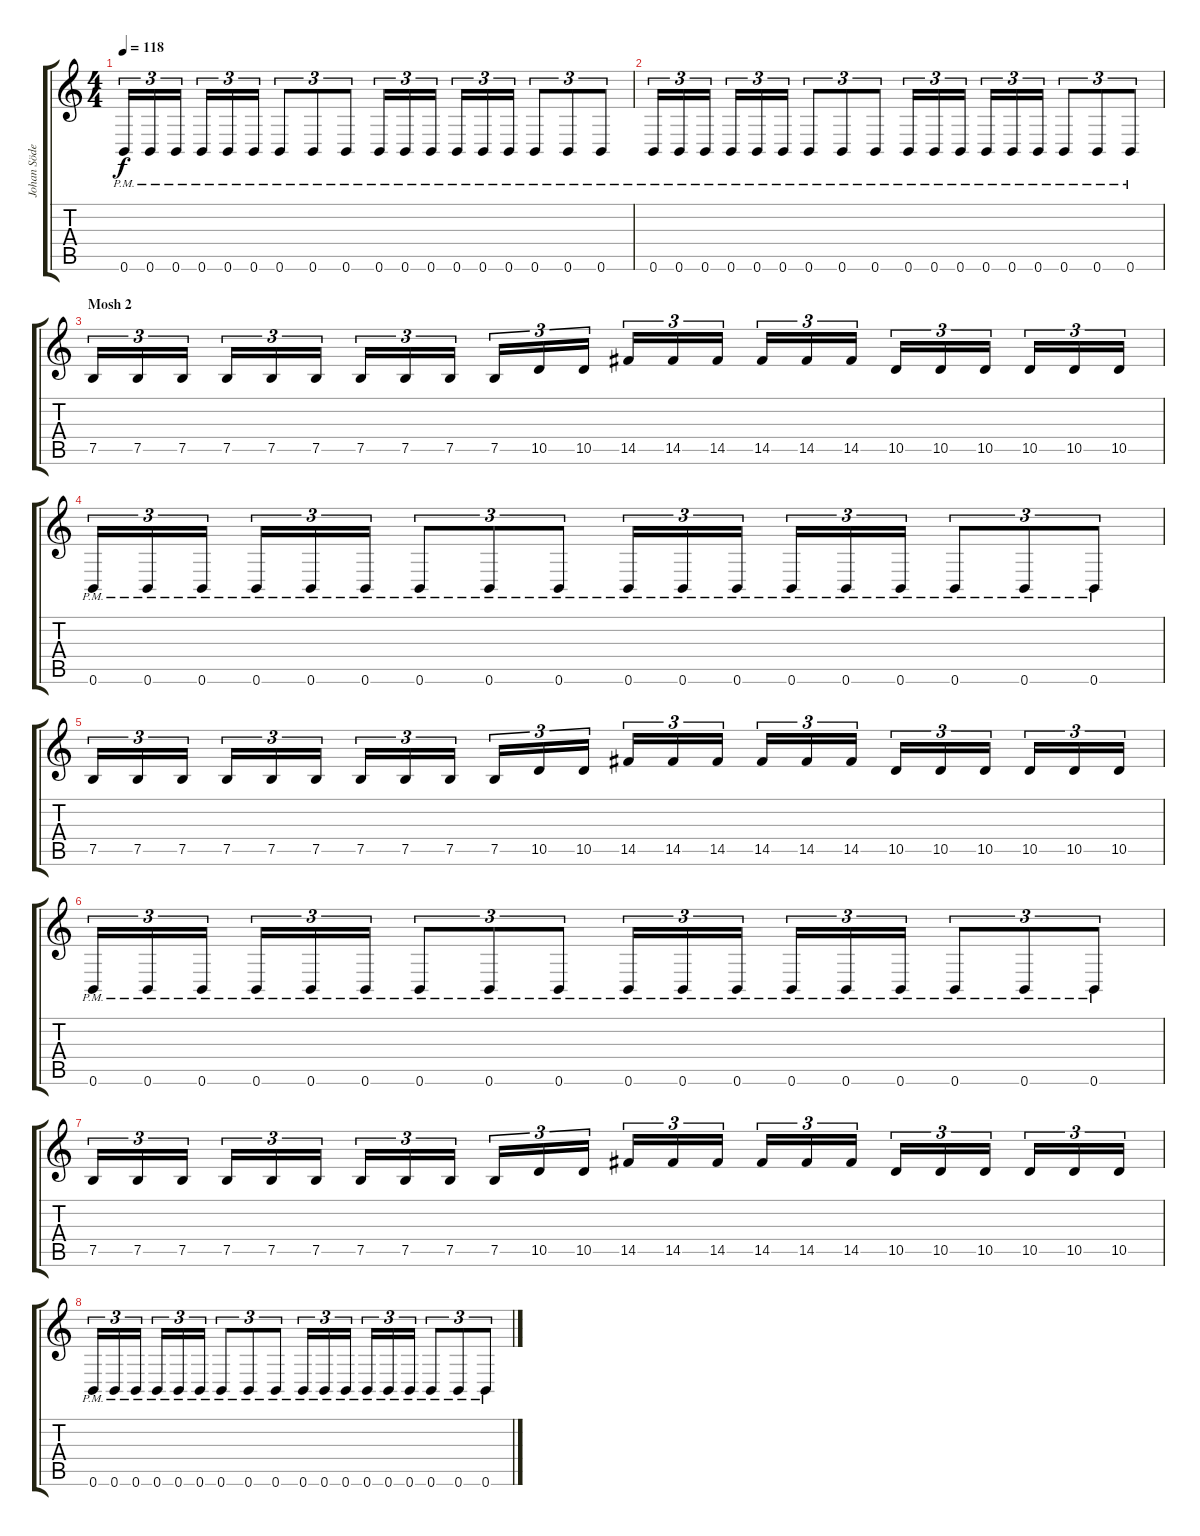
\track ("Johan Söderberg" "Johan Söde") {instrument distortionguitar}
\staff {score tabs}
\tuning (B3 Gb3 D3 A2 E2 B1) {hide}
\ts (4 4)
\tempo 118
\clef g2
\ks c
0.6{pm}.16{tu (3 2) dy f} 0.6{pm}.16{tu (3 2)} 0.6{pm}.16{tu (3 2)} 0.6{pm}.16{tu (3 2)} 0.6{pm}.16{tu (3 2)} 0.6{pm}.16{tu (3 2)} 0.6{pm}.8{tu (3 2)} 0.6{pm}.8{tu (3 2)} 0.6{pm}.8{tu (3 2)} 0.6{pm}.16{tu (3 2)} 0.6{pm}.16{tu (3 2)} 0.6{pm}.16{tu (3 2)} 0.6{pm}.16{tu (3 2)} 0.6{pm}.16{tu (3 2)} 0.6{pm}.16{tu (3 2)} 0.6{pm}.8{tu (3 2)} 0.6{pm}.8{tu (3 2)} 0.6{pm}.8{tu (3 2)} |
0.6{pm}.16{tu (3 2)} 0.6{pm}.16{tu (3 2)} 0.6{pm}.16{tu (3 2)} 0.6{pm}.16{tu (3 2)} 0.6{pm}.16{tu (3 2)} 0.6{pm}.16{tu (3 2)} 0.6{pm}.8{tu (3 2)} 0.6{pm}.8{tu (3 2)} 0.6{pm}.8{tu (3 2)} 0.6{pm}.16{tu (3 2)} 0.6{pm}.16{tu (3 2)} 0.6{pm}.16{tu (3 2)} 0.6{pm}.16{tu (3 2)} 0.6{pm}.16{tu (3 2)} 0.6{pm}.16{tu (3 2)} 0.6{pm}.8{tu (3 2)} 0.6{pm}.8{tu (3 2)} 0.6{pm}.8{tu (3 2)} |
\section ("" "Mosh 2")
7.5.16{tu (3 2)} 7.5.16{tu (3 2)} 7.5.16{tu (3 2)} 7.5.16{tu (3 2)} 7.5.16{tu (3 2)} 7.5.16{tu (3 2)} 7.5.16{tu (3 2)} 7.5.16{tu (3 2)} 7.5.16{tu (3 2)} 7.5.16{tu (3 2)} 10.5.16{tu (3 2)} 10.5.16{tu (3 2)} 14.5.16{tu (3 2)} 14.5.16{tu (3 2)} 14.5.16{tu (3 2)} 14.5.16{tu (3 2)} 14.5.16{tu (3 2)} 14.5.16{tu (3 2)} 10.5.16{tu (3 2)} 10.5.16{tu (3 2)} 10.5.16{tu (3 2)} 10.5.16{tu (3 2)} 10.5.16{tu (3 2)} 10.5.16{tu (3 2)} |
0.6{pm}.16{tu (3 2)} 0.6{pm}.16{tu (3 2)} 0.6{pm}.16{tu (3 2)} 0.6{pm}.16{tu (3 2)} 0.6{pm}.16{tu (3 2)} 0.6{pm}.16{tu (3 2)} 0.6{pm}.8{tu (3 2)} 0.6{pm}.8{tu (3 2)} 0.6{pm}.8{tu (3 2)} 0.6{pm}.16{tu (3 2)} 0.6{pm}.16{tu (3 2)} 0.6{pm}.16{tu (3 2)} 0.6{pm}.16{tu (3 2)} 0.6{pm}.16{tu (3 2)} 0.6{pm}.16{tu (3 2)} 0.6{pm}.8{tu (3 2)} 0.6{pm}.8{tu (3 2)} 0.6{pm}.8{tu (3 2)} |
7.5.16{tu (3 2)} 7.5.16{tu (3 2)} 7.5.16{tu (3 2)} 7.5.16{tu (3 2)} 7.5.16{tu (3 2)} 7.5.16{tu (3 2)} 7.5.16{tu (3 2)} 7.5.16{tu (3 2)} 7.5.16{tu (3 2)} 7.5.16{tu (3 2)} 10.5.16{tu (3 2)} 10.5.16{tu (3 2)} 14.5.16{tu (3 2)} 14.5.16{tu (3 2)} 14.5.16{tu (3 2)} 14.5.16{tu (3 2)} 14.5.16{tu (3 2)} 14.5.16{tu (3 2)} 10.5.16{tu (3 2)} 10.5.16{tu (3 2)} 10.5.16{tu (3 2)} 10.5.16{tu (3 2)} 10.5.16{tu (3 2)} 10.5.16{tu (3 2)} |
0.6{pm}.16{tu (3 2)} 0.6{pm}.16{tu (3 2)} 0.6{pm}.16{tu (3 2)} 0.6{pm}.16{tu (3 2)} 0.6{pm}.16{tu (3 2)} 0.6{pm}.16{tu (3 2)} 0.6{pm}.8{tu (3 2)} 0.6{pm}.8{tu (3 2)} 0.6{pm}.8{tu (3 2)} 0.6{pm}.16{tu (3 2)} 0.6{pm}.16{tu (3 2)} 0.6{pm}.16{tu (3 2)} 0.6{pm}.16{tu (3 2)} 0.6{pm}.16{tu (3 2)} 0.6{pm}.16{tu (3 2)} 0.6{pm}.8{tu (3 2)} 0.6{pm}.8{tu (3 2)} 0.6{pm}.8{tu (3 2)} |
7.5.16{tu (3 2)} 7.5.16{tu (3 2)} 7.5.16{tu (3 2)} 7.5.16{tu (3 2)} 7.5.16{tu (3 2)} 7.5.16{tu (3 2)} 7.5.16{tu (3 2)} 7.5.16{tu (3 2)} 7.5.16{tu (3 2)} 7.5.16{tu (3 2)} 10.5.16{tu (3 2)} 10.5.16{tu (3 2)} 14.5.16{tu (3 2)} 14.5.16{tu (3 2)} 14.5.16{tu (3 2)} 14.5.16{tu (3 2)} 14.5.16{tu (3 2)} 14.5.16{tu (3 2)} 10.5.16{tu (3 2)} 10.5.16{tu (3 2)} 10.5.16{tu (3 2)} 10.5.16{tu (3 2)} 10.5.16{tu (3 2)} 10.5.16{tu (3 2)} |
0.6{pm}.16{tu (3 2)} 0.6{pm}.16{tu (3 2)} 0.6{pm}.16{tu (3 2)} 0.6{pm}.16{tu (3 2)} 0.6{pm}.16{tu (3 2)} 0.6{pm}.16{tu (3 2)} 0.6{pm}.8{tu (3 2)} 0.6{pm}.8{tu (3 2)} 0.6{pm}.8{tu (3 2)} 0.6{pm}.16{tu (3 2)} 0.6{pm}.16{tu (3 2)} 0.6{pm}.16{tu (3 2)} 0.6{pm}.16{tu (3 2)} 0.6{pm}.16{tu (3 2)} 0.6{pm}.16{tu (3 2)} 0.6{pm}.8{tu (3 2)} 0.6{pm}.8{tu (3 2)} 0.6{pm}.8{tu (3 2)}
